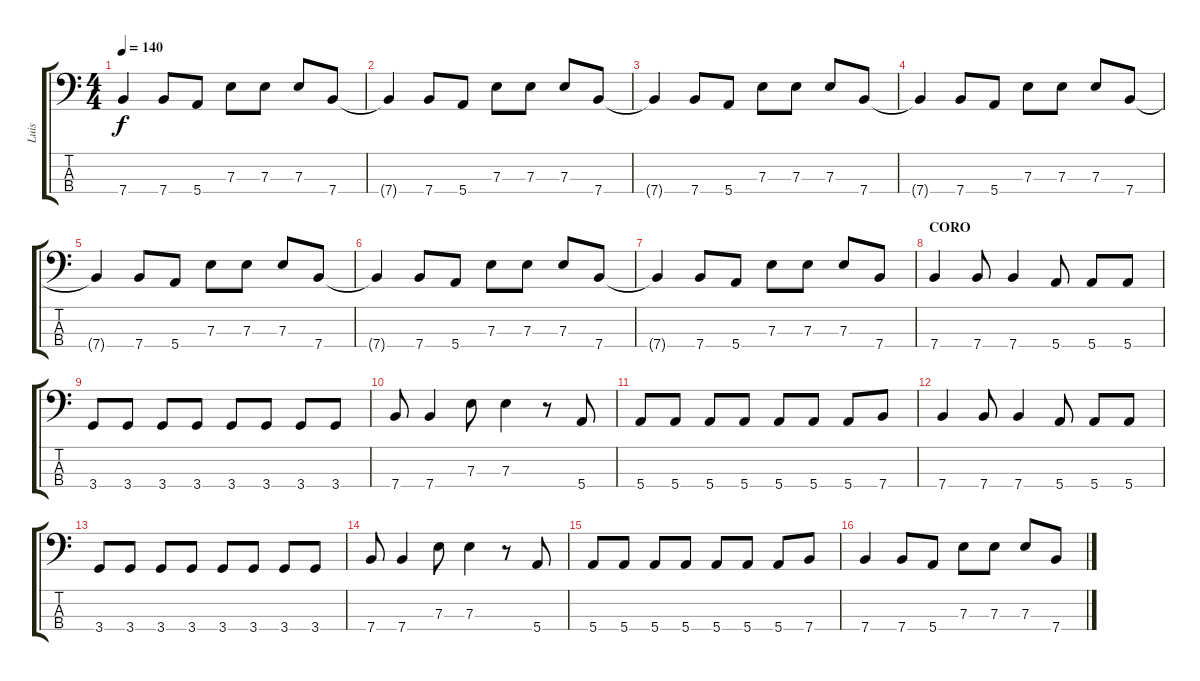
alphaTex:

\track ("Luis" "Luis") {instrument electricbasspick}
\staff {score tabs}
\tuning (G2 D2 A1 E1) {hide}
\ts (4 4)
\tempo 140
\clef f4
\ks c
7.4{t}.4{dy f} 7.4.8 5.4.8 7.3.8 7.3.8 7.3.8 7.4.8 |
7.4{t}.4 7.4.8 5.4.8 7.3.8 7.3.8 7.3.8 7.4.8 |
7.4{t}.4 7.4.8 5.4.8 7.3.8 7.3.8 7.3.8 7.4.8 |
7.4{t}.4 7.4.8 5.4.8 7.3.8 7.3.8 7.3.8 7.4.8 |
7.4{t}.4 7.4.8 5.4.8 7.3.8 7.3.8 7.3.8 7.4.8 |
7.4{t}.4 7.4.8 5.4.8 7.3.8 7.3.8 7.3.8 7.4.8 |
7.4{t}.4 7.4.8 5.4.8 7.3.8 7.3.8 7.3.8 7.4.8 |
\section ("" "CORO")
7.4.4 7.4.8 7.4.4 5.4.8 5.4.8 5.4.8 |
3.4.8 3.4.8 3.4.8 3.4.8 3.4.8 3.4.8 3.4.8 3.4.8 |
7.4.8 7.4.4 7.3.8 7.3.4 r.8 5.4.8 |
5.4.8 5.4.8 5.4.8 5.4.8 5.4.8 5.4.8 5.4.8 7.4.8 |
7.4.4 7.4.8 7.4.4 5.4.8 5.4.8 5.4.8 |
3.4.8 3.4.8 3.4.8 3.4.8 3.4.8 3.4.8 3.4.8 3.4.8 |
7.4.8 7.4.4 7.3.8 7.3.4 r.8 5.4.8 |
5.4.8 5.4.8 5.4.8 5.4.8 5.4.8 5.4.8 5.4.8 7.4.8 |
7.4.4 7.4.8 5.4.8 7.3.8 7.3.8 7.3.8 7.4.8
